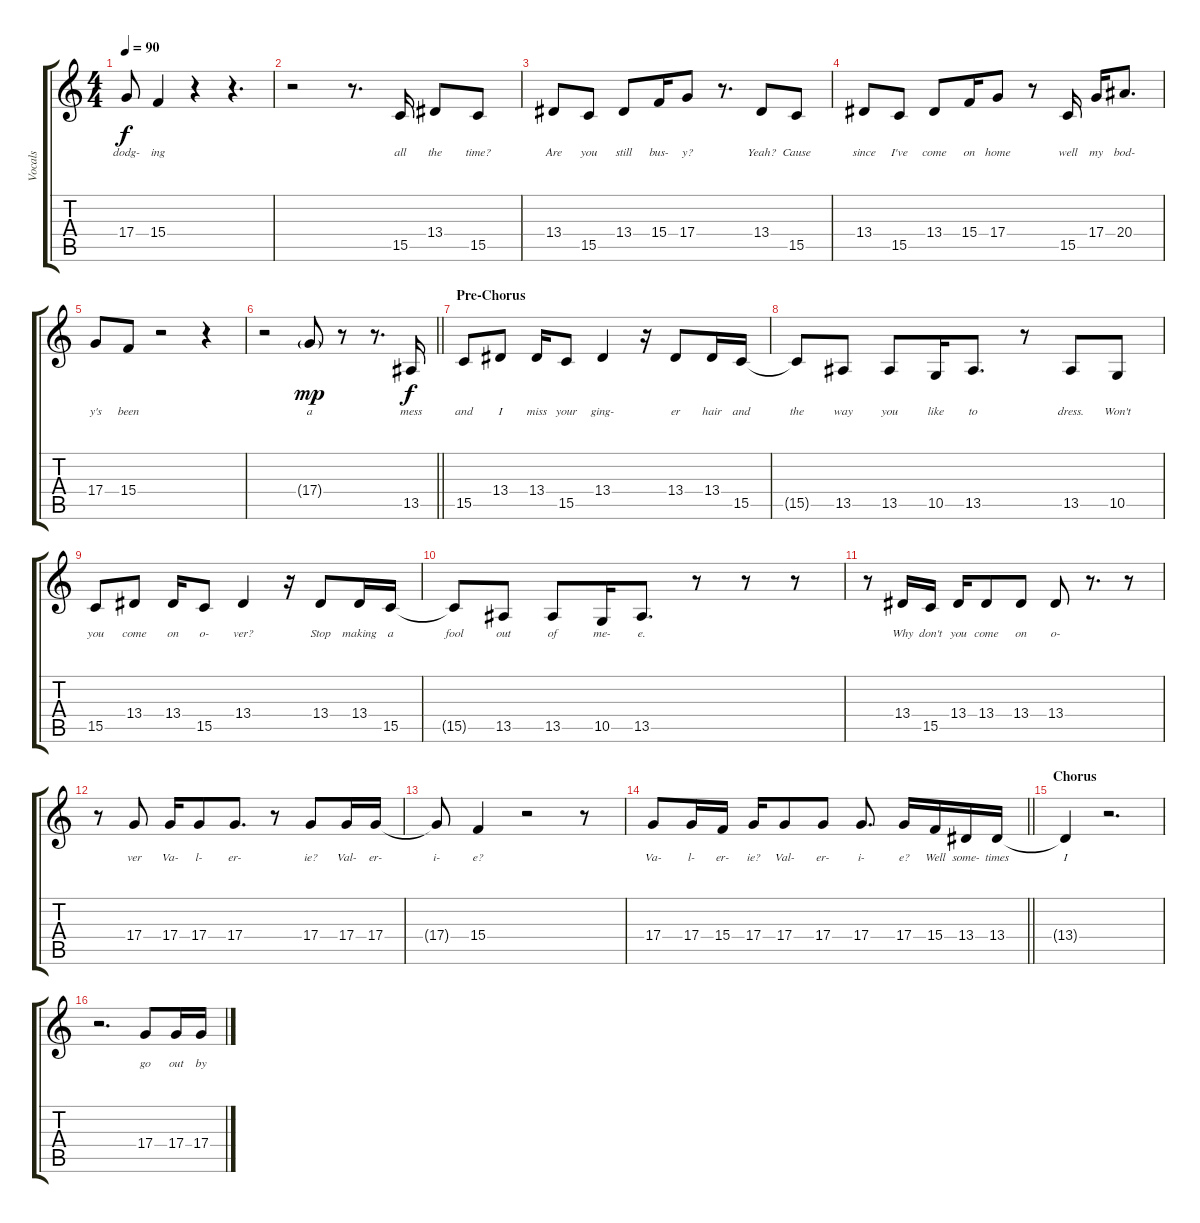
\track ("Vocals" "Vocals") {instrument oboe}
\staff {score tabs}
\tuning (E4 B3 G3 D3 A2 E2) {hide}
\ts (4 4)
\tempo 90
\clef g2
\ks c
17.4{t}.8{lyrics (0 "dodg-") lyrics (1 "") lyrics (2 "") lyrics (3 "") lyrics (4 "") dy f} 15.4.4{lyrics (0 "ing") lyrics (1 "") lyrics (2 "") lyrics (3 "") lyrics (4 "")} r.4 r.4{d} |
r.2 r.8{d} 15.5.16{lyrics (0 "all") lyrics (1 "") lyrics (2 "") lyrics (3 "") lyrics (4 "")} 13.4.8{lyrics (0 "the") lyrics (1 "") lyrics (2 "") lyrics (3 "") lyrics (4 "")} 15.5.8{lyrics (0 "time?") lyrics (1 "") lyrics (2 "") lyrics (3 "") lyrics (4 "")} |
13.4.8{lyrics (0 "Are") lyrics (1 "") lyrics (2 "") lyrics (3 "") lyrics (4 "")} 15.5.8{lyrics (0 "you") lyrics (1 "") lyrics (2 "") lyrics (3 "") lyrics (4 "")} 13.4.8{lyrics (0 "still") lyrics (1 "") lyrics (2 "") lyrics (3 "") lyrics (4 "")} 15.4.16{lyrics (0 "bus-") lyrics (1 "") lyrics (2 "") lyrics (3 "") lyrics (4 "")} 17.4.8{lyrics (0 "y?") lyrics (1 "") lyrics (2 "") lyrics (3 "") lyrics (4 "")} r.8{d} 13.4.8{lyrics (0 "Yeah?") lyrics (1 "") lyrics (2 "") lyrics (3 "") lyrics (4 "")} 15.5.8{lyrics (0 "Cause") lyrics (1 "") lyrics (2 "") lyrics (3 "") lyrics (4 "")} |
13.4.8{lyrics (0 "since") lyrics (1 "") lyrics (2 "") lyrics (3 "") lyrics (4 "")} 15.5.8{lyrics (0 "I've") lyrics (1 "") lyrics (2 "") lyrics (3 "") lyrics (4 "")} 13.4.8{lyrics (0 "come") lyrics (1 "") lyrics (2 "") lyrics (3 "") lyrics (4 "")} 15.4.16{lyrics (0 "on") lyrics (1 "") lyrics (2 "") lyrics (3 "") lyrics (4 "")} 17.4.8{lyrics (0 "home") lyrics (1 "") lyrics (2 "") lyrics (3 "") lyrics (4 "")} r.8 15.5.16{lyrics (0 "well") lyrics (1 "") lyrics (2 "") lyrics (3 "") lyrics (4 "")} 17.4.16{lyrics (0 "my") lyrics (1 "") lyrics (2 "") lyrics (3 "") lyrics (4 "")} 20.4.8{d lyrics (0 "bod-") lyrics (1 "") lyrics (2 "") lyrics (3 "") lyrics (4 "")} |
17.4.8{lyrics (0 "y's") lyrics (1 "") lyrics (2 "") lyrics (3 "") lyrics (4 "")} 15.4.8{lyrics (0 "been") lyrics (1 "") lyrics (2 "") lyrics (3 "") lyrics (4 "")} r.2 r.4 |
\barLineRight lightlight
r.2 17.4{g}.8{lyrics (0 "a") lyrics (1 "") lyrics (2 "") lyrics (3 "") lyrics (4 "") dy mp} r.8 r.8{d} 13.5.16{lyrics (0 "mess") lyrics (1 "") lyrics (2 "") lyrics (3 "") lyrics (4 "") dy f} |
\section ("" "Pre-Chorus")
15.5.8{lyrics (0 "and") lyrics (1 "") lyrics (2 "") lyrics (3 "") lyrics (4 "")} 13.4.8{lyrics (0 "I") lyrics (1 "") lyrics (2 "") lyrics (3 "") lyrics (4 "")} 13.4.16{lyrics (0 "miss") lyrics (1 "") lyrics (2 "") lyrics (3 "") lyrics (4 "")} 15.5.8{lyrics (0 "your") lyrics (1 "") lyrics (2 "") lyrics (3 "") lyrics (4 "")} 13.4.4{lyrics (0 "ging-") lyrics (1 "") lyrics (2 "") lyrics (3 "") lyrics (4 "")} r.16 13.4.8{lyrics (0 "er") lyrics (1 "") lyrics (2 "") lyrics (3 "") lyrics (4 "")} 13.4.16{lyrics (0 "hair") lyrics (1 "") lyrics (2 "") lyrics (3 "") lyrics (4 "")} 15.5.16{lyrics (0 "and") lyrics (1 "") lyrics (2 "") lyrics (3 "") lyrics (4 "")} |
15.5{t}.8{lyrics (0 "the") lyrics (1 "") lyrics (2 "") lyrics (3 "") lyrics (4 "")} 13.5.8{lyrics (0 "way") lyrics (1 "") lyrics (2 "") lyrics (3 "") lyrics (4 "")} 13.5.8{lyrics (0 "you") lyrics (1 "") lyrics (2 "") lyrics (3 "") lyrics (4 "")} 10.5.16{lyrics (0 "like") lyrics (1 "") lyrics (2 "") lyrics (3 "") lyrics (4 "")} 13.5.8{d lyrics (0 "to") lyrics (1 "") lyrics (2 "") lyrics (3 "") lyrics (4 "")} r.8 13.5.8{lyrics (0 "dress.") lyrics (1 "") lyrics (2 "") lyrics (3 "") lyrics (4 "")} 10.5.8{lyrics (0 "Won't") lyrics (1 "") lyrics (2 "") lyrics (3 "") lyrics (4 "")} |
15.5.8{lyrics (0 "you") lyrics (1 "") lyrics (2 "") lyrics (3 "") lyrics (4 "")} 13.4.8{lyrics (0 "come") lyrics (1 "") lyrics (2 "") lyrics (3 "") lyrics (4 "")} 13.4.16{lyrics (0 "on") lyrics (1 "") lyrics (2 "") lyrics (3 "") lyrics (4 "")} 15.5.8{lyrics (0 "o-") lyrics (1 "") lyrics (2 "") lyrics (3 "") lyrics (4 "")} 13.4.4{lyrics (0 "ver?") lyrics (1 "") lyrics (2 "") lyrics (3 "") lyrics (4 "")} r.16 13.4.8{lyrics (0 "Stop") lyrics (1 "") lyrics (2 "") lyrics (3 "") lyrics (4 "")} 13.4.16{lyrics (0 "making") lyrics (1 "") lyrics (2 "") lyrics (3 "") lyrics (4 "")} 15.5.16{lyrics (0 "a") lyrics (1 "") lyrics (2 "") lyrics (3 "") lyrics (4 "")} |
15.5{t}.8{lyrics (0 "fool") lyrics (1 "") lyrics (2 "") lyrics (3 "") lyrics (4 "")} 13.5.8{lyrics (0 "out") lyrics (1 "") lyrics (2 "") lyrics (3 "") lyrics (4 "")} 13.5.8{lyrics (0 "of") lyrics (1 "") lyrics (2 "") lyrics (3 "") lyrics (4 "")} 10.5.16{lyrics (0 "me-") lyrics (1 "") lyrics (2 "") lyrics (3 "") lyrics (4 "")} 13.5.8{d lyrics (0 "e.") lyrics (1 "") lyrics (2 "") lyrics (3 "") lyrics (4 "")} r.8 r.8 r.8 |
r.8 13.4.16{lyrics (0 "Why") lyrics (1 "") lyrics (2 "") lyrics (3 "") lyrics (4 "")} 15.5.16{lyrics (0 "don't") lyrics (1 "") lyrics (2 "") lyrics (3 "") lyrics (4 "")} 13.4.16{lyrics (0 "you") lyrics (1 "") lyrics (2 "") lyrics (3 "") lyrics (4 "")} 13.4.8{lyrics (0 "come") lyrics (1 "") lyrics (2 "") lyrics (3 "") lyrics (4 "")} 13.4.8{lyrics (0 "on") lyrics (1 "") lyrics (2 "") lyrics (3 "") lyrics (4 "")} 13.4.8{lyrics (0 "o-") lyrics (1 "") lyrics (2 "") lyrics (3 "") lyrics (4 "")} r.8{d} r.8 |
r.8 17.4.8{lyrics (0 "ver") lyrics (1 "") lyrics (2 "") lyrics (3 "") lyrics (4 "")} 17.4.16{lyrics (0 "Va-") lyrics (1 "") lyrics (2 "") lyrics (3 "") lyrics (4 "")} 17.4.8{lyrics (0 "l-") lyrics (1 "") lyrics (2 "") lyrics (3 "") lyrics (4 "")} 17.4.8{d lyrics (0 "er-") lyrics (1 "") lyrics (2 "") lyrics (3 "") lyrics (4 "")} r.8 17.4.8{lyrics (0 "ie?") lyrics (1 "") lyrics (2 "") lyrics (3 "") lyrics (4 "")} 17.4.16{lyrics (0 "Val-") lyrics (1 "") lyrics (2 "") lyrics (3 "") lyrics (4 "")} 17.4.16{lyrics (0 "er-") lyrics (1 "") lyrics (2 "") lyrics (3 "") lyrics (4 "")} |
17.4{t}.8{lyrics (0 "i-") lyrics (1 "") lyrics (2 "") lyrics (3 "") lyrics (4 "")} 15.4.4{lyrics (0 "e?") lyrics (1 "") lyrics (2 "") lyrics (3 "") lyrics (4 "")} r.2 r.8 |
\barLineRight lightlight
17.4.8{lyrics (0 "Va-") lyrics (1 "") lyrics (2 "") lyrics (3 "") lyrics (4 "")} 17.4.16{lyrics (0 "l-") lyrics (1 "") lyrics (2 "") lyrics (3 "") lyrics (4 "")} 15.4.16{lyrics (0 "er-") lyrics (1 "") lyrics (2 "") lyrics (3 "") lyrics (4 "")} 17.4.16{lyrics (0 "ie?") lyrics (1 "") lyrics (2 "") lyrics (3 "") lyrics (4 "")} 17.4.8{lyrics (0 "Val-") lyrics (1 "") lyrics (2 "") lyrics (3 "") lyrics (4 "")} 17.4.8{lyrics (0 "er-") lyrics (1 "") lyrics (2 "") lyrics (3 "") lyrics (4 "")} 17.4.8{d lyrics (0 "i-") lyrics (1 "") lyrics (2 "") lyrics (3 "") lyrics (4 "")} 17.4.16{lyrics (0 "e?") lyrics (1 "") lyrics (2 "") lyrics (3 "") lyrics (4 "")} 15.4.16{lyrics (0 "Well") lyrics (1 "") lyrics (2 "") lyrics (3 "") lyrics (4 "")} 13.4.16{lyrics (0 "some-") lyrics (1 "") lyrics (2 "") lyrics (3 "") lyrics (4 "")} 13.4.16{lyrics (0 "times") lyrics (1 "") lyrics (2 "") lyrics (3 "") lyrics (4 "")} |
\section ("" "Chorus")
13.4{t}.4{lyrics (0 "I") lyrics (1 "") lyrics (2 "") lyrics (3 "") lyrics (4 "")} r.2{d} |
r.2{d} 17.4.8{lyrics (0 "go") lyrics (1 "") lyrics (2 "") lyrics (3 "") lyrics (4 "")} 17.4.16{lyrics (0 "out") lyrics (1 "") lyrics (2 "") lyrics (3 "") lyrics (4 "")} 17.4.16{lyrics (0 "by") lyrics (1 "") lyrics (2 "") lyrics (3 "") lyrics (4 "")}
